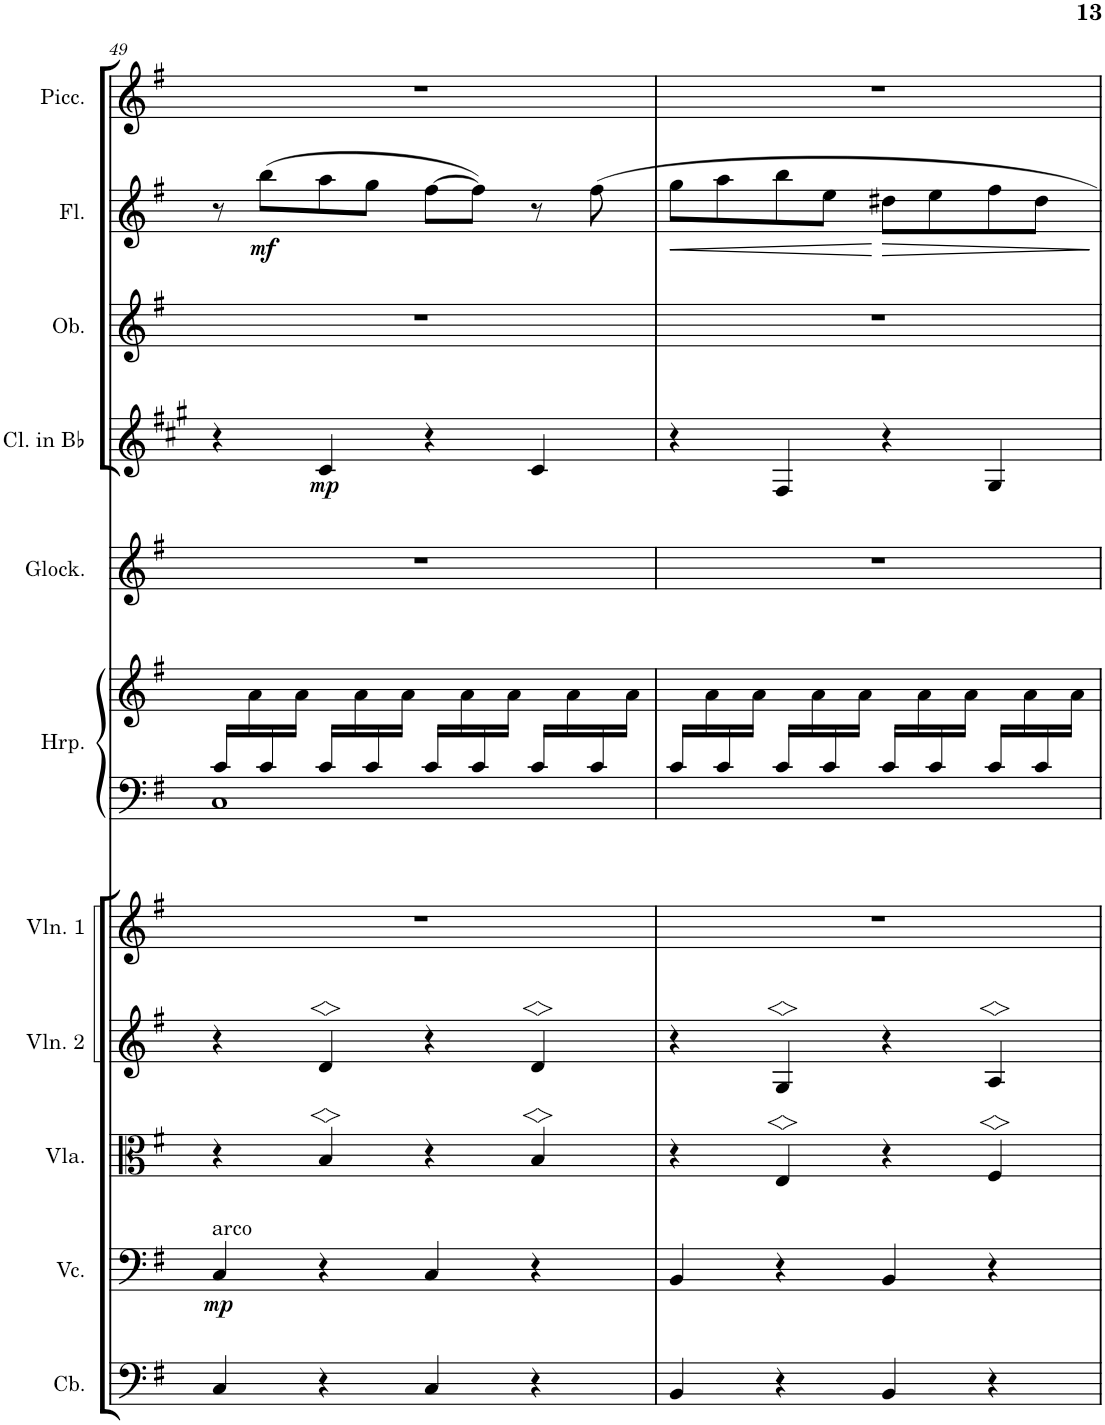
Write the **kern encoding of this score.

**kern	**kern	**dynam	**kern	**kern	**kern	**kern	**kern	**kern	**kern	**dynam	**kern	**kern	**dynam	**kern
*part11	*part10	*part10	*part9	*part8	*part7	*part6	*part6	*part5	*part4	*part4	*part3	*part2	*part2	*part1
*staff12	*staff11	*staff11	*staff10	*staff9	*staff8	*staff7	*staff6	*staff5	*staff4	*staff4	*staff3	*staff2	*staff2	*staff1
*I"Contrabass	*I"Violoncello	*	*I"Viola	*I"Violin II	*I"Violin I	*I"Harp	*	*I"Glockenspiel	*I"Clarinet in Bb	*	*I"Oboe	*I"Flute	*	*I"Piccolo
*I'Cb.	*I'Vc.	*	*I'Vla.	*I'Vln. 2	*I'Vln. 1	*I'Hrp.	*	*I'Glock.	*I'Cl. in Bb	*	*I'Ob.	*I'Fl.	*	*I'Picc.
!!LO:PB:g=z
*clefF4	*clefF4	*	*clefC3	*clefG2	*clefG2	*clefF4	*clefG2	*clefG2	*clefG2	*	*clefG2	*clefG2	*	*clefG2
*Trd7c12	*	*	*	*	*	*	*	*Trd-14c-24	*Trd1c2	*	*	*	*	*Trd-7c-12
*k[f#]	*k[f#]	*	*k[f#]	*k[f#]	*k[f#]	*k[f#]	*k[f#]	*k[f#]	*k[f#c#g#]	*	*k[f#]	*k[f#]	*	*k[f#]
*M4/4	*M4/4	*	*M4/4	*M4/4	*M4/4	*M4/4	*M4/4	*M4/4	*M4/4	*	*M4/4	*M4/4	*	*M4/4
=49	=49	=49	=49	=49	=49	=49	=49	=49	=49	=49	=49	=49	=49	=49
*	*	*	*	*	*	*^	*	*	*	*	*	*	*	*
!	!LO:TX:a:t=arco	!	!	!	!	!	!	!	!	!	!	!	!	!	!
!	!	!LO:DY:b	!	!	!	!	!	!	!	!	!	!	!	!	!
4C/	4C/	mp	4r	4r	1r	16c/LL	1C	16ryy	1r	4r	.	1r	8r	.	1r
.	.	.	.	.	.	16ryy	.	16a\	.	.	.	.	.	.	.
!	!	!	!	!	!	!	!	!	!	!	!	!	!	!LO:DY:b	!
.	.	.	.	.	.	16c/	.	16ryy	.	.	.	.	(8bb\L	mf	.
.	.	.	.	.	.	16ryy	.	16a\JJ	.	.	.	.	.	.	.
!	!	!	!	!	!	!	!	!	!	!	!LO:DY:b	!	!	!	!
4r	4r	.	4B>/	4d^>/	.	16c/LL	.	16ryy	.	4c#/	mp	.	8aa\	.	.
.	.	.	.	.	.	16ryy	.	16a\	.	.	.	.	.	.	.
.	.	.	.	.	.	16c/	.	16ryy	.	.	.	.	8gg\J	.	.
.	.	.	.	.	.	16ryy	.	16a\JJ	.	.	.	.	.	.	.
4C/	4C/	.	4r	4r	.	16c/LL	.	16ryy	.	4r	.	.	[8ff#\L	.	.
.	.	.	.	.	.	16ryy	.	16a\	.	.	.	.	.	.	.
.	.	.	.	.	.	16c/	.	16ryy	.	.	.	.	8ff#\J])	.	.
.	.	.	.	.	.	16ryy	.	16a\JJ	.	.	.	.	.	.	.
4r	4r	.	4B>/	4d^>/	.	16c/LL	.	16ryy	.	4c#/	.	.	8r	.	.
.	.	.	.	.	.	16ryy	.	16a\	.	.	.	.	.	.	.
.	.	.	.	.	.	16c/	.	16ryy	.	.	.	.	8ff#\	.	.
.	.	.	.	.	.	16ryy	.	16a\JJ	.	.	.	.	.	.	.
=50	=50	=50	=50	=50	=50	=50	=50	=50	=50	=50	=50	=50	=50	=50	=50
!	!	!	!	!	!	!	!	!	!	!	!	!	!	!LO:HP:b	!
4BB/	4BB/	.	4r	4r	1r	16c/LL	1ryy	16ryy	1r	4r	.	1r	8gg\L	<	1r
.	.	.	.	.	.	16ryy	.	16a\	.	.	.	.	.	.	.
.	.	.	.	.	.	16c/	.	16ryy	.	.	.	.	8aa\	.	.
.	.	.	.	.	.	16ryy	.	16a\JJ	.	.	.	.	.	.	.
4r	4r	.	4E>/	4G^>/	.	16c/LL	.	16ryy	.	4F#/	.	.	8bb\	.	.
.	.	.	.	.	.	16ryy	.	16a\	.	.	.	.	.	.	.
.	.	.	.	.	.	16c/	.	16ryy	.	.	.	.	8ee\J	.	.
.	.	.	.	.	.	16ryy	.	16a\JJ	.	.	.	.	.	.	.
!	!	!	!	!	!	!	!	!	!	!	!	!	!	!LO:HP:n=1:b	!
4BB/	4BB/	.	4r	4r	.	16c/LL	.	16ryy	.	4r	.	.	8dd#X\L	[ >	.
.	.	.	.	.	.	16ryy	.	16a\	.	.	.	.	.	.	.
.	.	.	.	.	.	16c/	.	16ryy	.	.	.	.	8ee\	.	.
.	.	.	.	.	.	16ryy	.	16a\JJ	.	.	.	.	.	.	.
4r	4r	.	4F#>/	4A^>/	.	16c/LL	.	16ryy	.	4G#/	.	.	8ff#\	.	.
.	.	.	.	.	.	16ryy	.	16a\	.	.	.	.	.	.	.
.	.	.	.	.	.	16c/	.	16ryy	.	.	.	.	8dd#\J	.	.
.	.	.	.	.	.	16ryy	.	16a\JJ	.	.	.	.	.	.	.
*	*	*	*	*	*	*v	*v	*	*	*	*	*	*	*	*
.	.	.	.	.	.	.	.	.	.	.	.	.	]	.
=	=	=	=	=	=	=	=	=	=	=	=	=	=	=
*-	*-	*-	*-	*-	*-	*-	*-	*-	*-	*-	*-	*-	*-	*-
